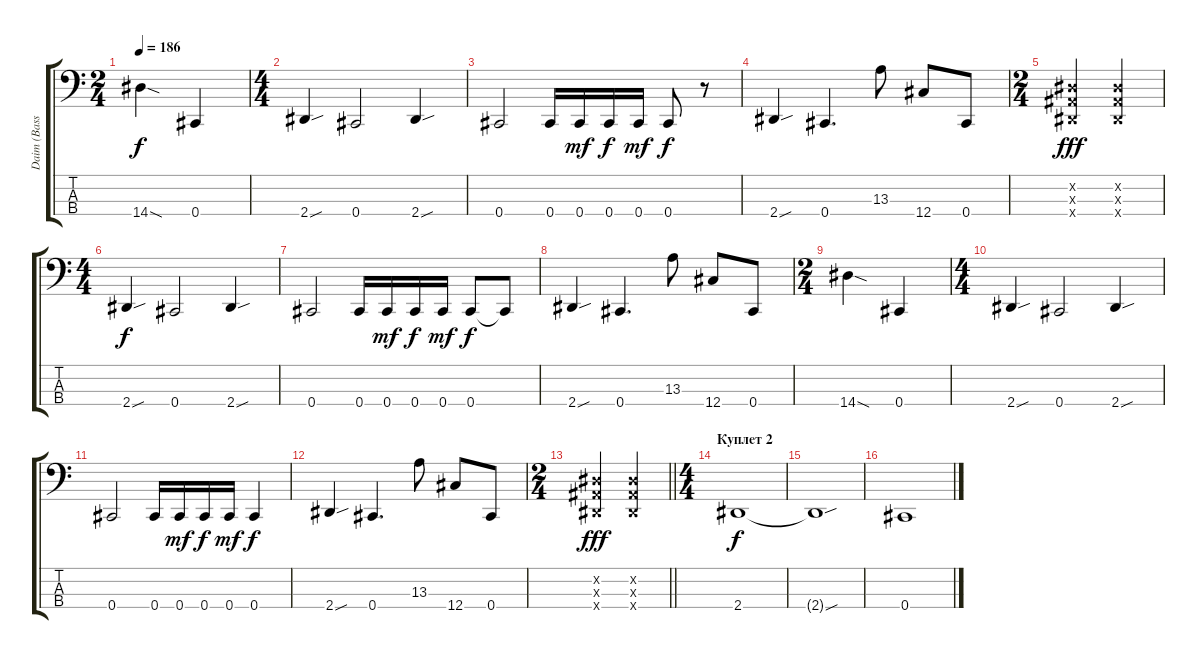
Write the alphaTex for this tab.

\track ("Daim (Bass)" "Daim (Bass") {instrument electricbasspick}
\staff {score tabs}
\tuning (Gb2 Db2 Ab1 Db1) {hide}
\ts (2 4)
\tempo 186
\clef f4
\ks c
14.4{sod}.4{dy f} 0.4.4 |
\ts (4 4)
2.4{sou}.4 0.4.2 2.4{sou}.4 |
0.4.2 0.4.16 0.4.16{dy mf} 0.4.16{dy f} 0.4.16{dy mf} 0.4.8{dy f} r.8 |
2.4{sou}.4 0.4.4{d} 13.3.8 12.4.8 0.4.8 |
\ts (2 4)
(2.2{x} 2.3{x} 2.4{x}).4{dy fff} (2.2{x} 2.3{x} 2.4{x}).4 |
\ts (4 4)
2.4{sou}.4{dy f} 0.4.2 2.4{sou}.4 |
0.4.2 0.4.16 0.4.16{dy mf} 0.4.16{dy f} 0.4.16{dy mf} 0.4.8{dy f} 0.4{t}.8 |
2.4{sou}.4 0.4.4{d} 13.3.8 12.4.8 0.4.8 |
\ts (2 4)
14.4{sod}.4 0.4.4 |
\ts (4 4)
2.4{sou}.4 0.4.2 2.4{sou}.4 |
0.4.2 0.4.16 0.4.16{dy mf} 0.4.16{dy f} 0.4.16{dy mf} 0.4.4{dy f} |
2.4{sou}.4 0.4.4{d} 13.3.8 12.4.8 0.4.8 |
\ts (2 4)
\barLineRight lightlight
(2.2{x} 2.3{x} 2.4{x}).4{dy fff} (2.2{x} 2.3{x} 2.4{x}).4 |
\ts (4 4)
\section ("" "Куплет 2")
2.4.1{dy f} |
2.4{sou t}.1 |
0.4.1
